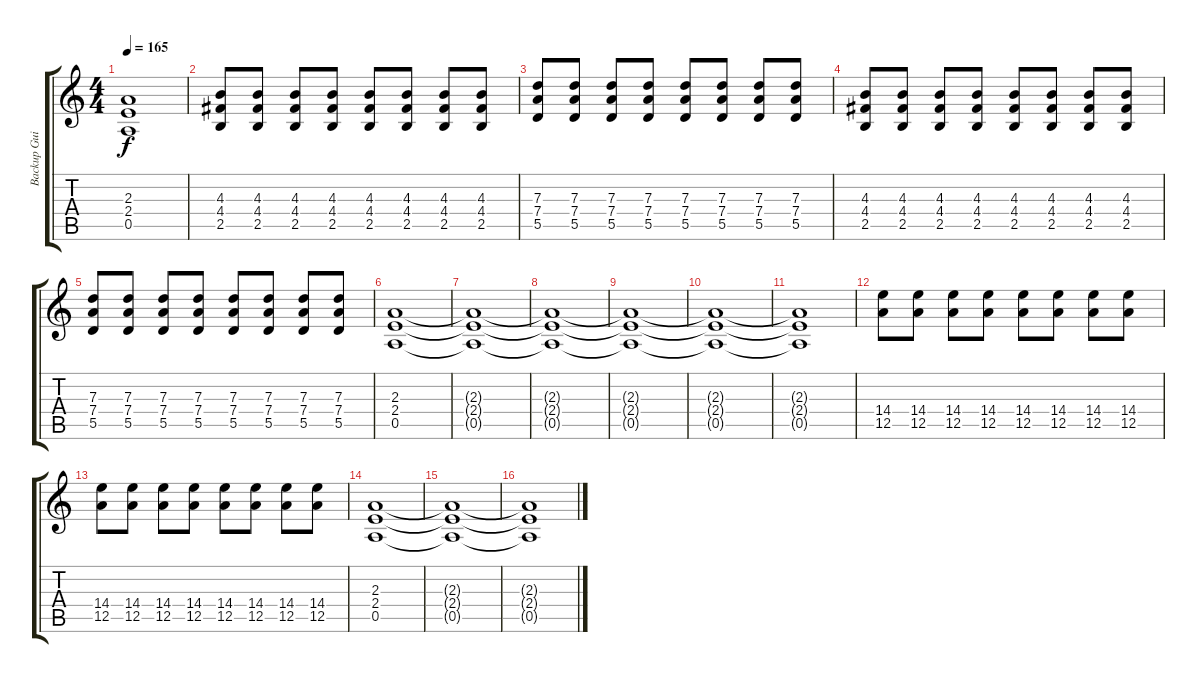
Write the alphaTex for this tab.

\track ("Backup Guitar" "Backup Gui") {instrument overdrivenguitar}
\staff {score tabs}
\tuning (E4 B3 G3 D3 A2 E2) {hide}
\ts (4 4)
\tempo 165
\clef g2
\ks c
(2.3{t} 2.4{t} 0.5{t}).1{dy f} |
(4.3 4.4 2.5).8 (4.3 4.4 2.5).8 (4.3 4.4 2.5).8 (4.3 4.4 2.5).8 (4.3 4.4 2.5).8 (4.3 4.4 2.5).8 (4.3 4.4 2.5).8 (4.3 4.4 2.5).8 |
(7.3 7.4 5.5).8 (7.3 7.4 5.5).8 (7.3 7.4 5.5).8 (7.3 7.4 5.5).8 (7.3 7.4 5.5).8 (7.3 7.4 5.5).8 (7.3 7.4 5.5).8 (7.3 7.4 5.5).8 |
(4.3 4.4 2.5).8 (4.3 4.4 2.5).8 (4.3 4.4 2.5).8 (4.3 4.4 2.5).8 (4.3 4.4 2.5).8 (4.3 4.4 2.5).8 (4.3 4.4 2.5).8 (4.3 4.4 2.5).8 |
(7.3 7.4 5.5).8 (7.3 7.4 5.5).8 (7.3 7.4 5.5).8 (7.3 7.4 5.5).8 (7.3 7.4 5.5).8 (7.3 7.4 5.5).8 (7.3 7.4 5.5).8 (7.3 7.4 5.5).8 |
(2.3 2.4 0.5).1 |
(2.3{t} 2.4{t} 0.5{t}).1 |
(2.3{t} 2.4{t} 0.5{t}).1 |
(2.3{t} 2.4{t} 0.5{t}).1 |
(2.3{t} 2.4{t} 0.5{t}).1 |
(2.3{t} 2.4{t} 0.5{t}).1 |
(14.4 12.5).8 (14.4 12.5).8 (14.4 12.5).8 (14.4 12.5).8 (14.4 12.5).8 (14.4 12.5).8 (14.4 12.5).8 (14.4 12.5).8 |
(14.4 12.5).8 (14.4 12.5).8 (14.4 12.5).8 (14.4 12.5).8 (14.4 12.5).8 (14.4 12.5).8 (14.4 12.5).8 (14.4 12.5).8 |
(2.3 2.4 0.5).1 |
(2.3{t} 2.4{t} 0.5{t}).1 |
(2.3{t} 2.4{t} 0.5{t}).1
